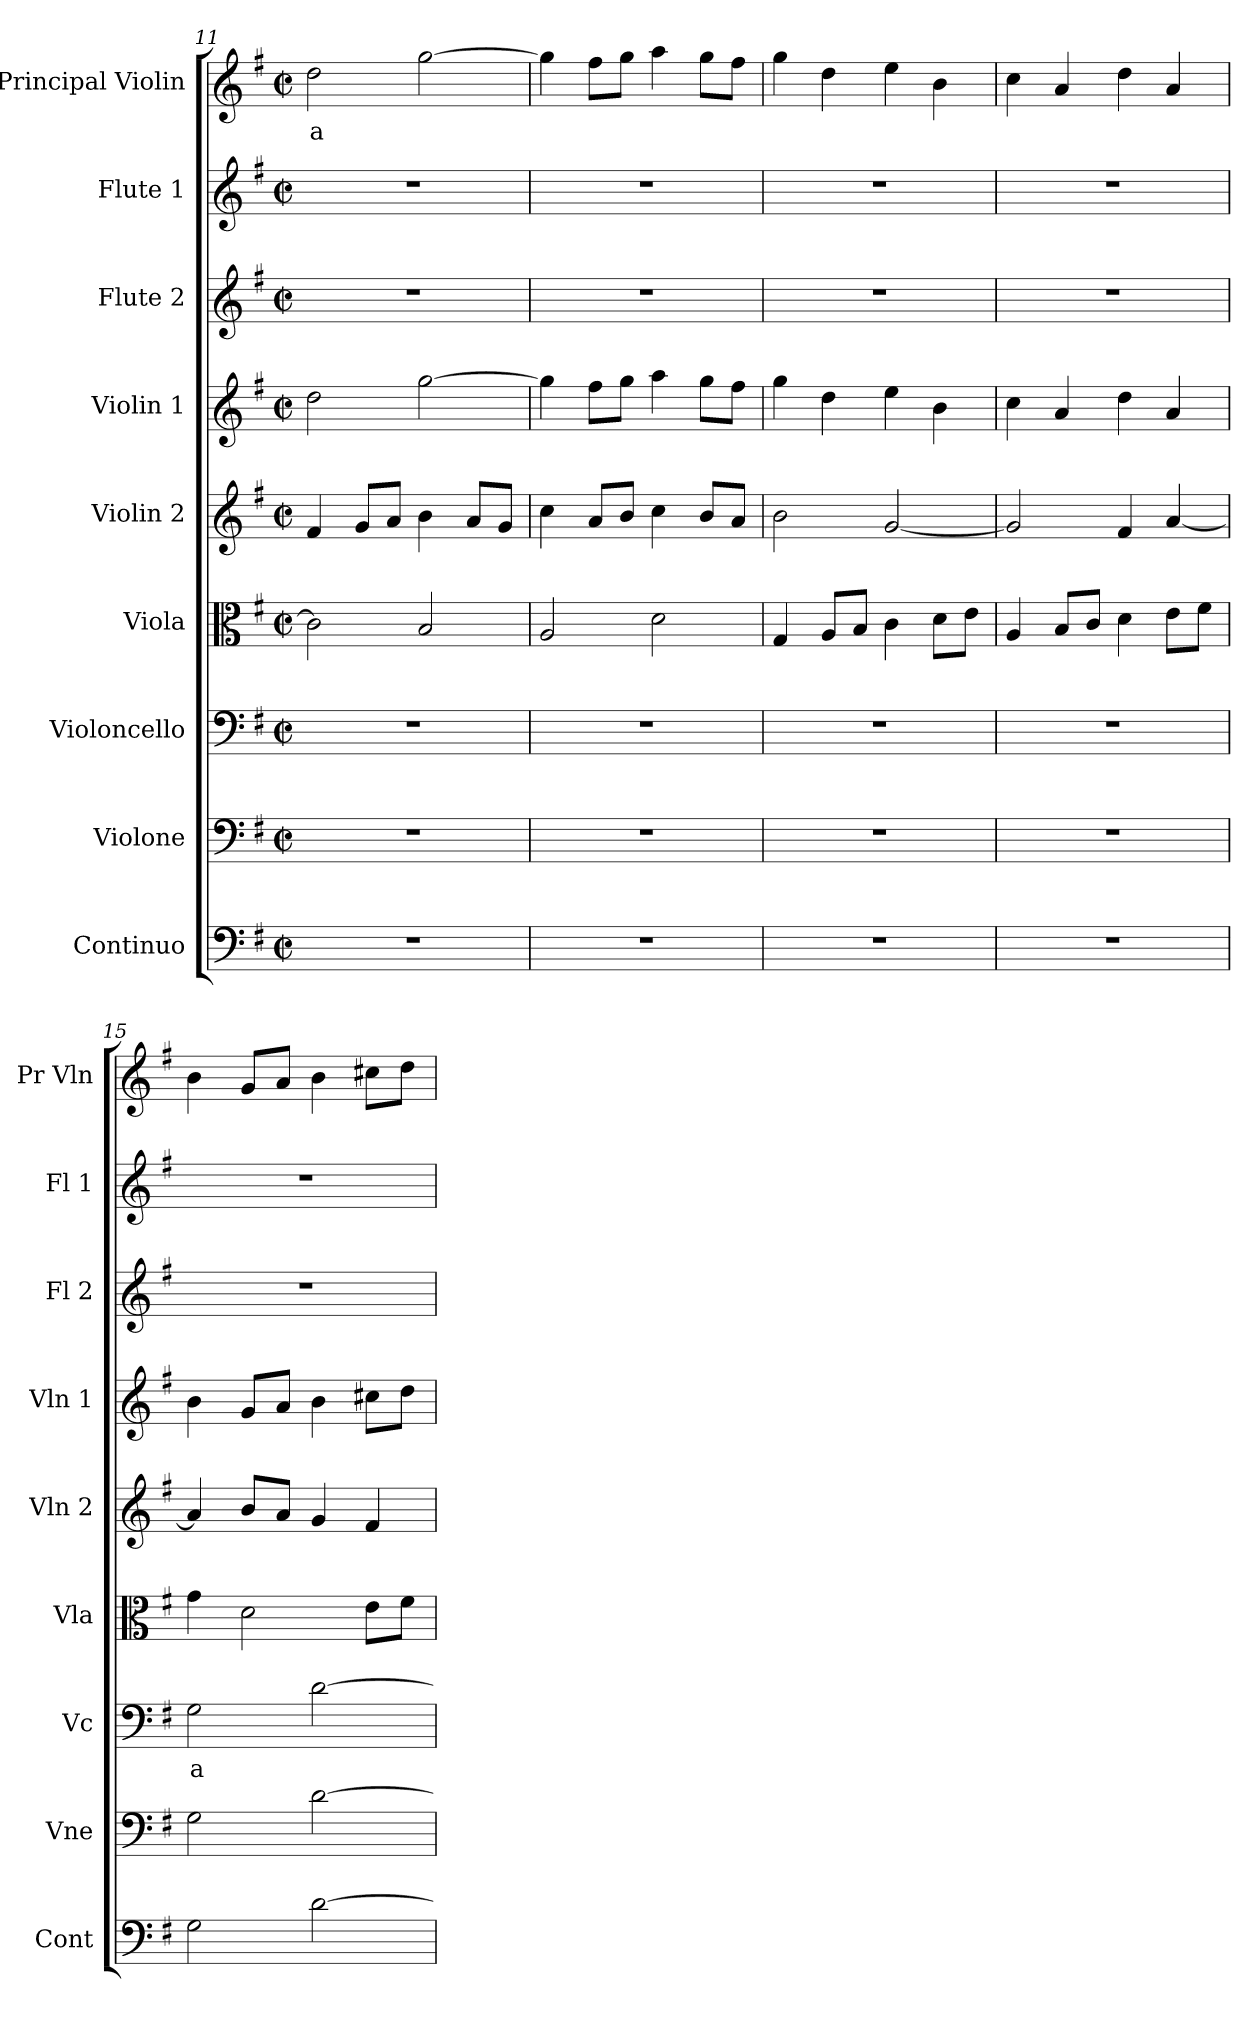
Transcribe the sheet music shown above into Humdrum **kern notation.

**kern	**kern	**kern	**text	**kern	**kern	**kern	**kern	**kern	**kern	**text
*part9	*part8	*part7	*part7	*part6	*part5	*part4	*part3	*part2	*part1	*part1
*staff9	*staff8	*staff7	*staff7	*staff6	*staff5	*staff4	*staff3	*staff2	*staff1	*staff1
*I"Continuo	*I"Violone	*I"Violoncello	*	*I"Viola	*I"Violin 2	*I"Violin 1	*I"Flute 2	*I"Flute 1	*I"Principal Violin	*
*I'Cont	*I'Vne	*I'Vc	*	*I'Vla	*I'Vln 2	*I'Vln 1	*I'Fl 2	*I'Fl 1	*I'Pr Vln	*
*clefF4	*clefF4	*clefF4	*	*clefC3	*clefG2	*clefG2	*clefG2	*clefG2	*clefG2	*
*	*ITrd7c12	*	*	*	*	*	*	*	*	*
*k[f#]	*k[f#]	*k[f#]	*	*k[f#]	*k[f#]	*k[f#]	*k[f#]	*k[f#]	*k[f#]	*
*M2/2	*M2/2	*M2/2	*	*M2/2	*M2/2	*M2/2	*M2/2	*M2/2	*M2/2	*
*met(c|)	*met(c|)	*met(c|)	*	*met(c|)	*met(c|)	*met(c|)	*met(c|)	*met(c|)	*met(c|)	*
=11	=11	=11	=11	=11	=11	=11	=11	=11	=11	=11
!	!	!	!	!	!	!	!	!	!	!LO:LY:b:color=#FF0000
1r	1r	1r	.	2c\]	4f#/	2dd\	1r	1r	2dd\	a
.	.	.	.	.	8g/L	.	.	.	.	.
.	.	.	.	.	8a/J	.	.	.	.	.
.	.	.	.	2B/	4b\	[2gg\	.	.	[2gg\	.
.	.	.	.	.	8a/L	.	.	.	.	.
.	.	.	.	.	8g/J	.	.	.	.	.
=12	=12	=12	=12	=12	=12	=12	=12	=12	=12	=12
1r	1r	1r	.	2A/	4cc\	4gg\]	1r	1r	4gg\]	.
.	.	.	.	.	8a/L	8ff#\L	.	.	8ff#\L	.
.	.	.	.	.	8b/J	8gg\J	.	.	8gg\J	.
.	.	.	.	2d\	4cc\	4aa\	.	.	4aa\	.
.	.	.	.	.	8b/L	8gg\L	.	.	8gg\L	.
.	.	.	.	.	8a/J	8ff#\J	.	.	8ff#\J	.
=13	=13	=13	=13	=13	=13	=13	=13	=13	=13	=13
1r	1r	1r	.	4G/	2b\	4gg\	1r	1r	4gg\	.
.	.	.	.	8A/L	.	4dd\	.	.	4dd\	.
.	.	.	.	8B/J	.	.	.	.	.	.
.	.	.	.	4c\	[2g/	4ee\	.	.	4ee\	.
.	.	.	.	8d\L	.	4b\	.	.	4b\	.
.	.	.	.	8e\J	.	.	.	.	.	.
=14	=14	=14	=14	=14	=14	=14	=14	=14	=14	=14
1r	1r	1r	.	4A/	2g/]	4cc\	1r	1r	4cc\	.
.	.	.	.	8B/L	.	4a/	.	.	4a/	.
.	.	.	.	8c/J	.	.	.	.	.	.
.	.	.	.	4d\	4f#/	4dd\	.	.	4dd\	.
.	.	.	.	8e\L	[4a/	4a/	.	.	4a/	.
.	.	.	.	8f#\J	.	.	.	.	.	.
=15	=15	=15	=15	=15	=15	=15	=15	=15	=15	=15
!	!	!	!LO:LY:b:color=#FF0000	!	!	!	!	!	!	!
2G\	2GG\	2G\	a	4g\	4a/]	4b\	1r	1r	4b\	.
.	.	.	.	2d\	8b/L	8g/L	.	.	8g/L	.
.	.	.	.	.	8a/J	8a/J	.	.	8a/J	.
[2d\	[2D\	[2d\	.	.	4g/	4b\	.	.	4b\	.
.	.	.	.	8e\L	4f#/	8cc#X\L	.	.	8cc#X\L	.
.	.	.	.	8f#\J	.	8dd\J	.	.	8dd\J	.
=	=	=	=	=	=	=	=	=	=	=
*-	*-	*-	*-	*-	*-	*-	*-	*-	*-	*-
